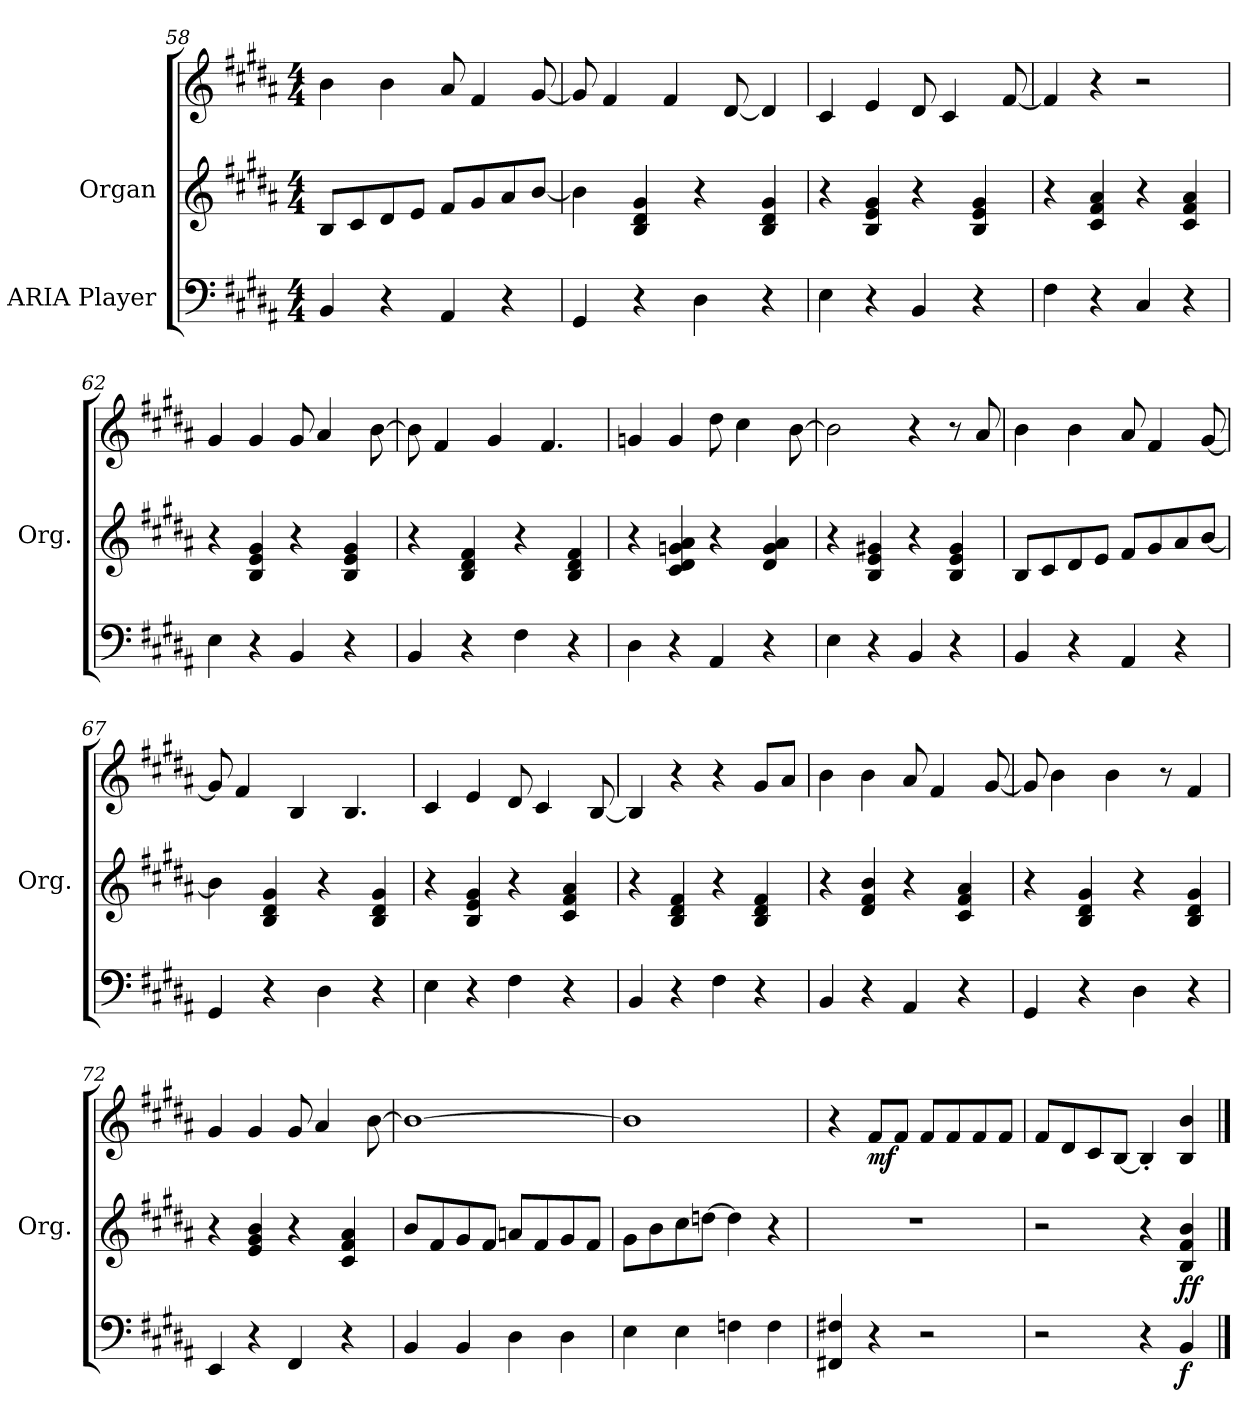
**kern	**dynam	**kern	**kern	**dynam
*part2	*part2	*part1	*part1	*part1
*staff3	*staff3	*staff2	*staff1	*staff1/2
*I"ARIA Player	*	*I"Organ	*	*
*	*	*I'Org.	*	*
*clefF4	*	*clefG2	*clefG2	*
*k[f#c#g#d#a#]	*	*k[f#c#g#d#a#]	*k[f#c#g#d#a#]	*
*B:	*	*B:	*B:	*
*M4/4	*	*M4/4	*M4/4	*
=58	=58	=58	=58	=58
4BB/	.	8B/L	4b\	.
.	.	8c#/	.	.
4r	.	8d#/	4b\	.
.	.	8e/J	.	.
4AA#/	.	8f#/L	8a#/	.
.	.	8g#/	4f#/	.
4r	.	8a#/	.	.
.	.	[8b/J	[8g#/	.
=59	=59	=59	=59	=59
4GG#/	.	4b\]	8g#/]	.
.	.	.	4f#/	.
4r	.	4B/ 4d#/ 4g#/	.	.
.	.	.	4f#/	.
4D#\	.	4r	.	.
.	.	.	[8d#/	.
4r	.	4B/ 4d#/ 4g#/	4d#/]	.
=60	=60	=60	=60	=60
4E\	.	4r	4c#/	.
4r	.	4B/ 4e/ 4g#/	4e/	.
4BB/	.	4r	8d#/	.
.	.	.	4c#/	.
4r	.	4B/ 4e/ 4g#/	.	.
.	.	.	[8f#/	.
=61	=61	=61	=61	=61
4F#\	.	4r	4f#/]	.
4r	.	4c#/ 4f#/ 4a#/	4r	.
4C#/	.	4r	2r	.
4r	.	4c#/ 4f#/ 4a#/	.	.
=62	=62	=62	=62	=62
4E\	.	4r	4g#/	.
4r	.	4B/ 4e/ 4g#/	4g#/	.
4BB/	.	4r	8g#/	.
.	.	.	4a#/	.
4r	.	4B/ 4e/ 4g#/	.	.
.	.	.	[8b\	.
=63	=63	=63	=63	=63
4BB/	.	4r	8b\]	.
.	.	.	4f#/	.
4r	.	4B/ 4d#/ 4f#/	.	.
.	.	.	4g#/	.
4F#\	.	4r	.	.
.	.	.	4.f#/	.
4r	.	4B/ 4d#/ 4f#/	.	.
=64	=64	=64	=64	=64
4D#\	.	4r	4gn/	.
4r	.	4c#/ 4d#/ 4gn/ 4a#/	4g/	.
4AA#/	.	4r	8dd#\	.
.	.	.	4cc#\	.
4r	.	4d#/ 4g/ 4a#/	.	.
.	.	.	[8b\	.
=65	=65	=65	=65	=65
4E\	.	4r	2b\]	.
4r	.	4B/ 4e/ 4g#X/	.	.
4BB/	.	4r	4r	.
4r	.	4B/ 4e/ 4g#/	8r	.
.	.	.	8a#/	.
=66	=66	=66	=66	=66
4BB/	.	8B/L	4b\	.
.	.	8c#/	.	.
4r	.	8d#/	4b\	.
.	.	8e/J	.	.
4AA#/	.	8f#/L	8a#/	.
.	.	8g#/	4f#/	.
4r	.	8a#/	.	.
.	.	[8b/J	[8g#/	.
=67	=67	=67	=67	=67
4GG#/	.	4b\]	8g#/]	.
.	.	.	4f#/	.
4r	.	4B/ 4d#/ 4g#/	.	.
.	.	.	4B/	.
4D#\	.	4r	.	.
.	.	.	4.B/	.
4r	.	4B/ 4d#/ 4g#/	.	.
=68	=68	=68	=68	=68
4E\	.	4r	4c#/	.
4r	.	4B/ 4e/ 4g#/	4e/	.
4F#\	.	4r	8d#/	.
.	.	.	4c#/	.
4r	.	4c#/ 4f#/ 4a#/	.	.
.	.	.	[8B/	.
=69	=69	=69	=69	=69
4BB/	.	4r	4B/]	.
4r	.	4B/ 4d#/ 4f#/	4r	.
4F#\	.	4r	4r	.
4r	.	4B/ 4d#/ 4f#/	8g#/L	.
.	.	.	8a#/J	.
=70	=70	=70	=70	=70
4BB/	.	4r	4b\	.
4r	.	4d#/ 4f#/ 4b/	4b\	.
4AA#/	.	4r	8a#/	.
.	.	.	4f#/	.
4r	.	4c#/ 4f#/ 4a#/	.	.
.	.	.	[8g#/	.
=71	=71	=71	=71	=71
4GG#/	.	4r	8g#/]	.
.	.	.	4b\	.
4r	.	4B/ 4d#/ 4g#/	.	.
.	.	.	4b\	.
4D#\	.	4r	.	.
.	.	.	8r	.
4r	.	4B/ 4d#/ 4g#/	4f#/	.
=72	=72	=72	=72	=72
4EE/	.	4r	4g#/	.
4r	.	4e/ 4g#/ 4b/	4g#/	.
4FF#/	.	4r	8g#/	.
.	.	.	4a#/	.
4r	.	4c#/ 4f#/ 4a#/	.	.
.	.	.	[8b\	.
=73	=73	=73	=73	=73
4BB/	.	8b/L	1b_	.
.	.	8f#/	.	.
4BB/	.	8g#/	.	.
.	.	8f#/J	.	.
4D#\	.	8an/L	.	.
.	.	8f#/	.	.
4D#\	.	8g#/	.	.
.	.	8f#/J	.	.
=74	=74	=74	=74	=74
4E\	.	8g#\L	1b]	.
.	.	8b\	.	.
4E\	.	8cc#\	.	.
.	.	[8ddn\J	.	.
4Fn\	.	4dd\]	.	.
4F\	.	4r	.	.
=75	=75	=75	=75	=75
4FF#X/ 4F#X/	.	1r	4r	.
!	!	!	!	!LO:DY:b
4r	.	.	8f#/L	mf
.	.	.	8f#/J	.
2r	.	.	8f#/L	.
.	.	.	8f#/	.
.	.	.	8f#/	.
.	.	.	8f#/J	.
=76	=76	=76	=76	=76
2r	.	2r	8f#/L	.
.	.	.	8d#/	.
.	.	.	8c#/	.
.	.	.	[8B/J	.
4r	.	4r	4B'/]	.
!	!LO:DY:b	!	!	!LO:DY:b=2
!	!	!	!	!LO:DY:n=1:b
4BB/	f	4B/ 4f#/ 4b/	4B/ 4b/	f f
==	==	==	==	==
*-	*-	*-	*-	*-
